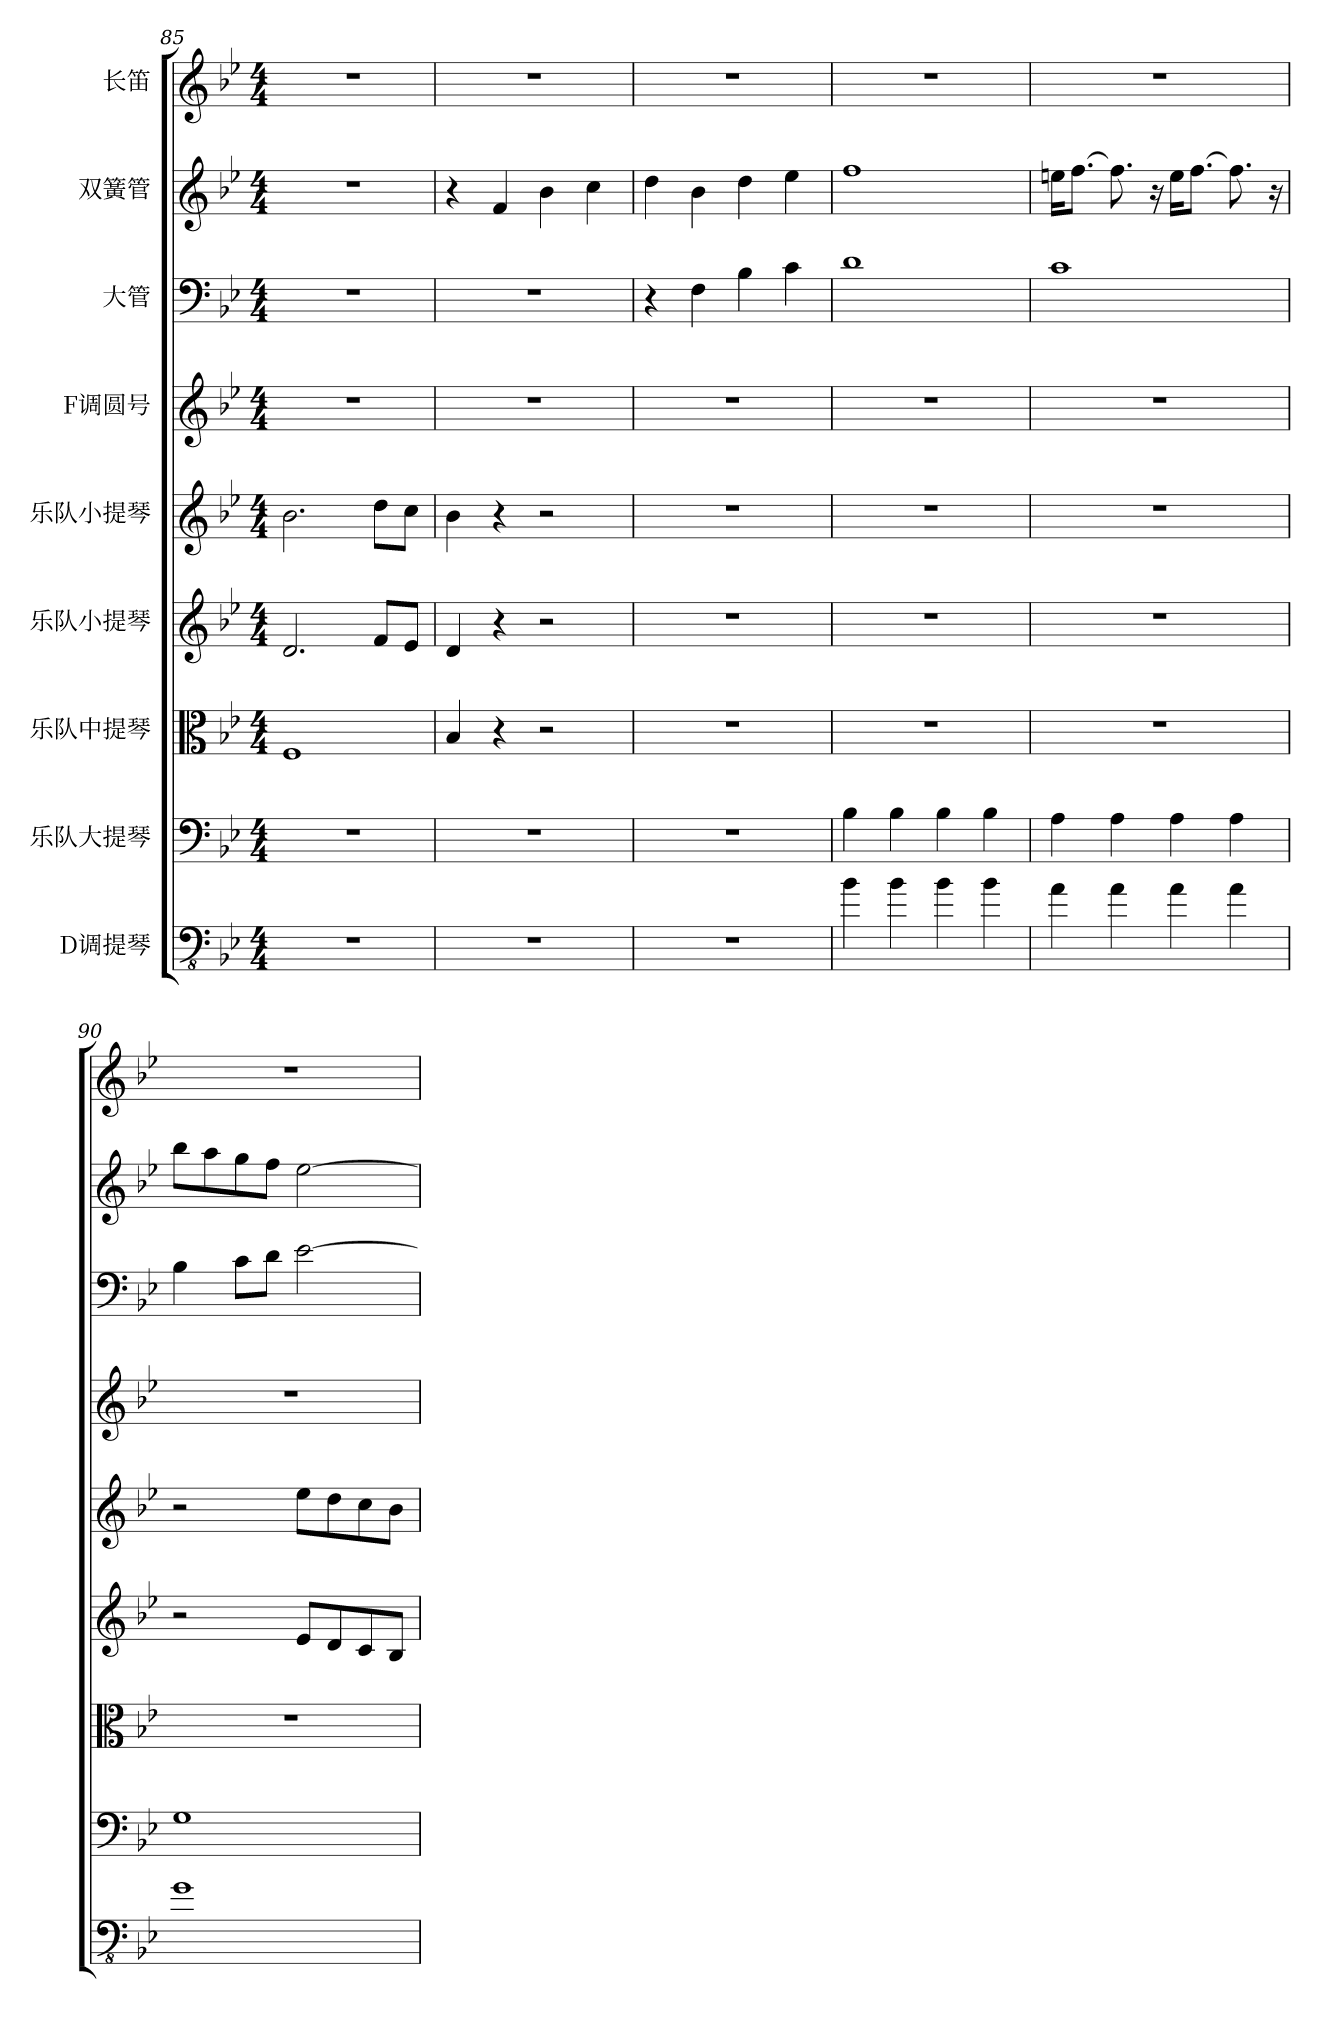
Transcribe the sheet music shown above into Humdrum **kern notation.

**kern	**kern	**kern	**kern	**kern	**kern	**kern	**kern	**kern
*part9	*part8	*part7	*part6	*part5	*part4	*part3	*part2	*part1
*staff9	*staff8	*staff7	*staff6	*staff5	*staff4	*staff3	*staff2	*staff1
*I"D调提琴	*I"乐队大提琴	*I"乐队中提琴	*I"乐队小提琴	*I"乐队小提琴	*I"F调圆号	*I"大管	*I"双簧管	*I"长笛
*clefFv4	*clefF4	*clefC3	*clefG2	*clefG2	*clefG2	*clefF4	*clefG2	*clefG2
*ITrd7c12	*	*	*	*	*ITrd4c7	*	*	*
*k[b-e-]	*k[b-e-]	*k[b-e-]	*k[b-e-]	*k[b-e-]	*k[b-e-a-]	*k[b-e-]	*k[b-e-]	*k[b-e-]
*M4/4	*M4/4	*M4/4	*M4/4	*M4/4	*M4/4	*M4/4	*M4/4	*M4/4
=85	=85	=85	=85	=85	=85	=85	=85	=85
1r	1r	1F	2.d/	2.b-\	1r	1r	1r	1r
.	.	.	8f/L	8dd\L	.	.	.	.
.	.	.	8e-/J	8cc\J	.	.	.	.
!!LO:PB:g=z
=86	=86	=86	=86	=86	=86	=86	=86	=86
1r	1r	4B-/	4d/	4b-\	1r	1r	4r	1r
.	.	4r	4r	4r	.	.	4f/	.
.	.	2r	2r	2r	.	.	4b-\	.
.	.	.	.	.	.	.	4cc\	.
=87	=87	=87	=87	=87	=87	=87	=87	=87
1r	1r	1r	1r	1r	1r	4r	4dd\	1r
.	.	.	.	.	.	4F\	4b-\	.
.	.	.	.	.	.	4B-\	4dd\	.
.	.	.	.	.	.	4c\	4ee-\	.
=88	=88	=88	=88	=88	=88	=88	=88	=88
4BB-\	4B-\	1r	1r	1r	1r	1d	1ff	1r
4BB-\	4B-\	.	.	.	.	.	.	.
4BB-\	4B-\	.	.	.	.	.	.	.
4BB-\	4B-\	.	.	.	.	.	.	.
=89	=89	=89	=89	=89	=89	=89	=89	=89
4AA\	4A\	1r	1r	1r	1r	1c	16een\KL	1r
.	.	.	.	.	.	.	[8.ff\J	.
4AA\	4A\	.	.	.	.	.	8.ff\]	.
.	.	.	.	.	.	.	16r	.
4AA\	4A\	.	.	.	.	.	16ee\KL	.
.	.	.	.	.	.	.	[8.ff\J	.
4AA\	4A\	.	.	.	.	.	8.ff\]	.
.	.	.	.	.	.	.	16r	.
=90	=90	=90	=90	=90	=90	=90	=90	=90
1GG	1G	1r	2r	2r	1r	4B-\	8bb-\L	1r
.	.	.	.	.	.	.	8aa\	.
.	.	.	.	.	.	8c\L	8gg\	.
.	.	.	.	.	.	8d\J	8ff\J	.
.	.	.	8e-/L	8ee-\L	.	[2e-\	[2ee-\	.
.	.	.	8d/	8dd\	.	.	.	.
.	.	.	8c/	8cc\	.	.	.	.
.	.	.	8B-/J	8b-\J	.	.	.	.
=	=	=	=	=	=	=	=	=
*-	*-	*-	*-	*-	*-	*-	*-	*-
